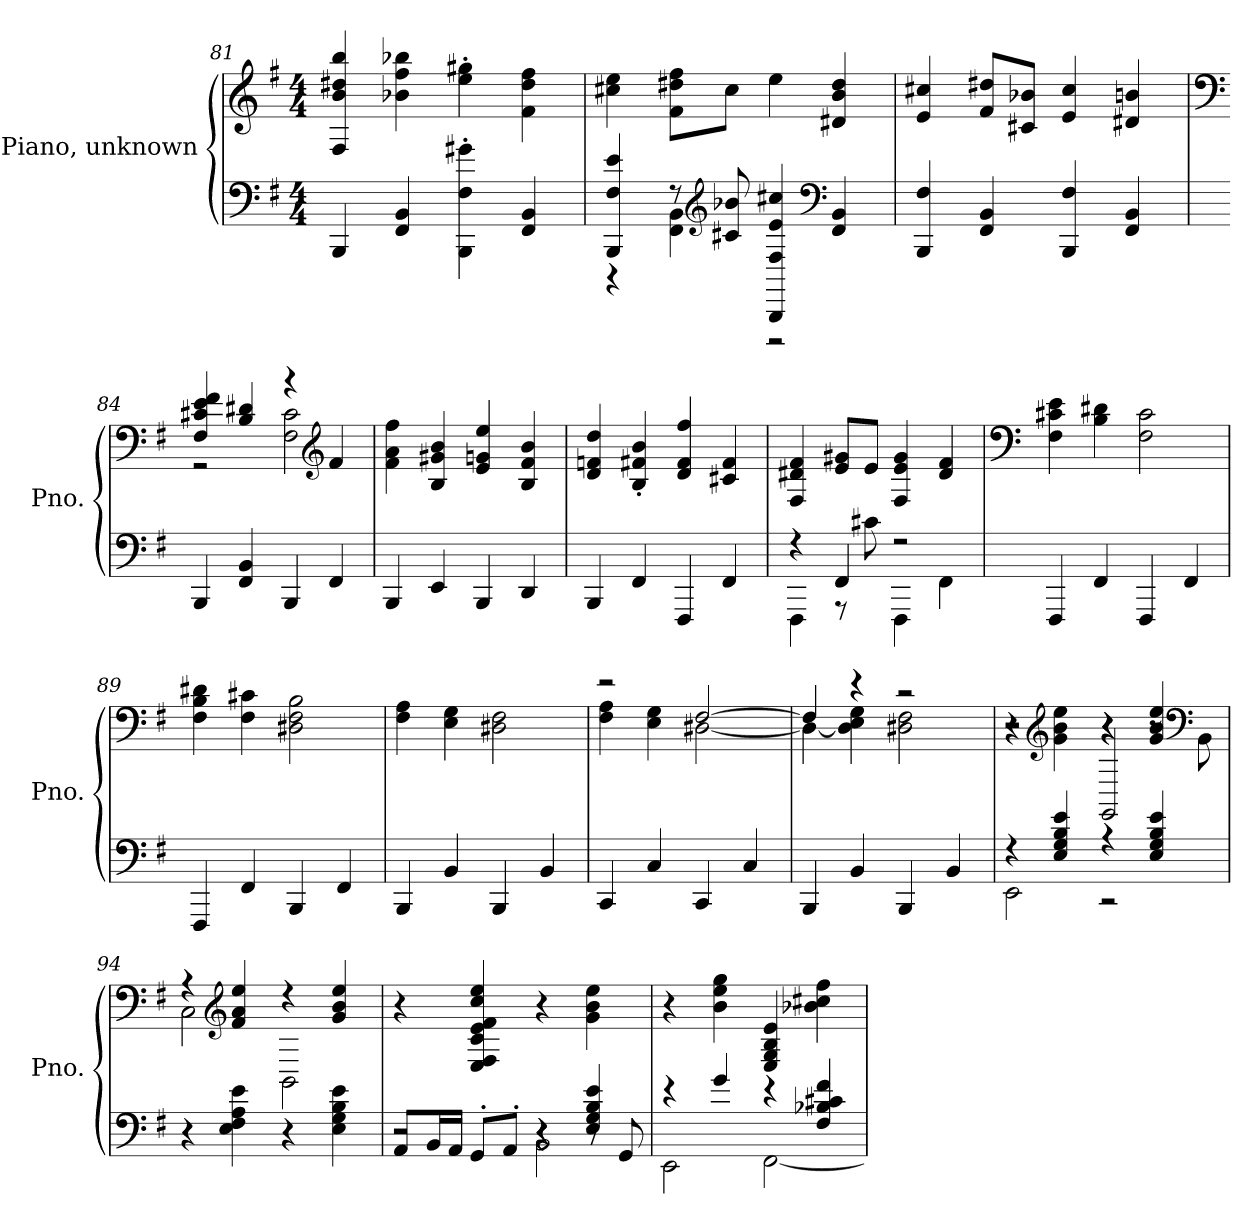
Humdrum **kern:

**kern	**kern
*part1	*part1
*staff2	*staff1
*I"Piano, unknown	*
*I'Pno.	*
*clefF4	*clefG2
*k[f#]	*k[f#]
*M4/4	*M4/4
=81	=81
4BBB/	4F#/ 4b/ 4dd#X/ 4bb/
4FF#/ 4BB/	4b-X\ 4ff#\ 4bb-X\
4BBB\' 4F#\' 4g#X\'	4ee\' 4gg#X\'
4FF#/ 4BB/	4f#\ 4dd#\ 4ff#\
=82	=82
*^	*
4BBB/ 4F#/ 4e/	4r	4cc#X\ 4ee\
8r	4FF#\ 4BB\	8f#\ 8dd#X\ 8ff#\L
*clefG2	*	*
8c#X/ 8b-X/	.	8cc#\J
4BBB/ 4F#/ 4e/ 4cc#X/	2r	4ee\
*clefF4	*	*
4FF#/ 4BB/	.	4d#X/ 4b/ 4dd#/
*v	*v	*
!!LO:PB:g=z
=83	=83
4BBB/ 4F#/	4e/ 4cc#X/
4FF#/ 4BB/	8f#/ 8dd#X/L
.	8c#X/ 8b-X/J
4BBB/ 4F#/	4e/ 4cc#/
4FF#/ 4BB/	4d#X/ 4bn/
=84	=84
*	*clefF4
*	*^
4BBB/	4F#/ 4c#X/ 4e/ 4f#/	2r
4FF#/ 4BB/	4B/ 4d#X/	.
4BBB/	4r	2F#\ 2c#\
*	*clefG2	*
4FF#/	4f#/	.
*	*v	*v
=85	=85
4BBB/	4f#\ 4a\ 4ff#\
4EE/	4B/ 4g#X/ 4b/
4BBB/	4e/ 4gn/ 4ee/
4DD/	4B/ 4f#/ 4b/
=86	=86
4BBB/	4d/ 4fn/ 4dd/
4FF#/	4B/' 4f#X/' 4b/'
4FFF#/	4d/ 4f#/ 4ff#/
4FF#/	4c#X/ 4f#/
=87	=87
*^	*
4r	4FFF#\	4F#/ 4d#X/ 4f#/
4FF#/	8r	8e/ 8g#X/L
.	8c#X\	8e/J
2r	4FFF#\	4F#/ 4e/ 4g#/
.	4FF#\	4d#/ 4f#/
*v	*v	*
!!LO:LB:g=z
=88	=88
*	*clefF4
4FFF#/	4F#\ 4c#X\ 4e\
4FF#/	4B\ 4d#X\
4FFF#/	2F#\ 2c#\
4FF#/	.
=89	=89
4FFF#/	4F#\ 4B\ 4d#X\
4FF#/	4F#\ 4c#X\
4BBB/	2D#X\ 2F#\ 2B\
4FF#/	.
=90	=90
4BBB/	4F#\ 4A\
4BB/	4E\ 4G\
4BBB/	2D#X\ 2F#\
4BB/	.
=91	=91
*	*^
4CC/	2r	4F#\ 4A\
4C/	.	4E\ 4G\
4CC/	[2F#/	[2D#X\
4C/	.	.
=92	=92	=92
4BBB/	4F#/]	4D#\_
4BB/	4r	4D#\] 4E\ 4G\
4BBB/	2r	2D#X\ 2F#\
4BB/	.	.
=93	=93	=93
*^	*	*^
4r	2EE\	2r	4r	2r
*	*	*clefG2	*	*
4E/ 4G/ 4B/ 4e/	.	.	4g\ 4b\ 4ee\	.
4r	2r	4r	4r	2GG/
4E/ 4G/ 4B/ 4e/	.	4g/ 4b/ 4ee/	8r	.
*	*	*clefF4	*	*
.	.	.	8BB\	.
*v	*v	*	*	*
*	*	*v	*v
!!LO:LB:g=z
=94	=94	=94
4r	4r	2C\
*	*clefG2	*
4E\ 4F#\ 4A\ 4e\	4f#/ 4a/ 4ee/	.
4r	4r	2BB\
4E\ 4G\ 4B\ 4e\	4g/ 4b/ 4ee/	.
*	*v	*v
=95	=95
*^	*
*	*^	*
2r	2r	8AA/L	4r
.	.	16BB/L	.
.	.	16AA/JJ	.
.	.	8GG'/L	4E/ 4F#/ 4c/ 4e/ 4f#/ 4cc/ 4ee/
.	.	8AA'/J	.
4r	2BB\	4r	4r
4E/ 4G/ 4B/ 4e/	.	8r	4g\ 4b\ 4ee\
.	.	8GG/	.
*	*v	*v	*
=96	=96	=96
4r	2EE\	4r
4g/	.	4b\ 4ee\ 4gg\
4r	[2FF#\	4E/ 4G/ 4B/ 4e/
4F#/ 4B-X/ 4c#X/ 4f#/	.	4b-X\ 4cc#X\ 4ff#\
*v	*v	*
=	=
*-	*-
